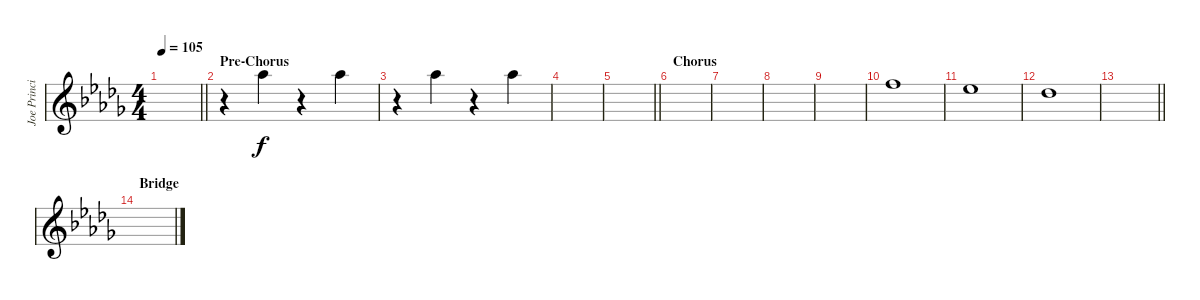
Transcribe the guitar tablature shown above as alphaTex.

\track ("Joe Principe - Vocals" "Joe Princi") {instrument distortionguitar}
\staff {score}
\tuning (E4 B3 G3 D3 A2 E2) {hide}
\ts (4 4)
\tempo 105
\clef g2
\barLineRight lightlight
\ks db
|
\section ("" "Pre-Chorus")
r.4 9.2.4 r.4 9.2.4 |
r.4 9.2.4 r.4 9.2.4 |
|
\barLineRight lightlight
|
\section ("" "Chorus")
|
|
|
|
6.2.1 |
4.2.1 |
2.2.1 |
\barLineRight lightlight
|
\section ("" "Bridge")
